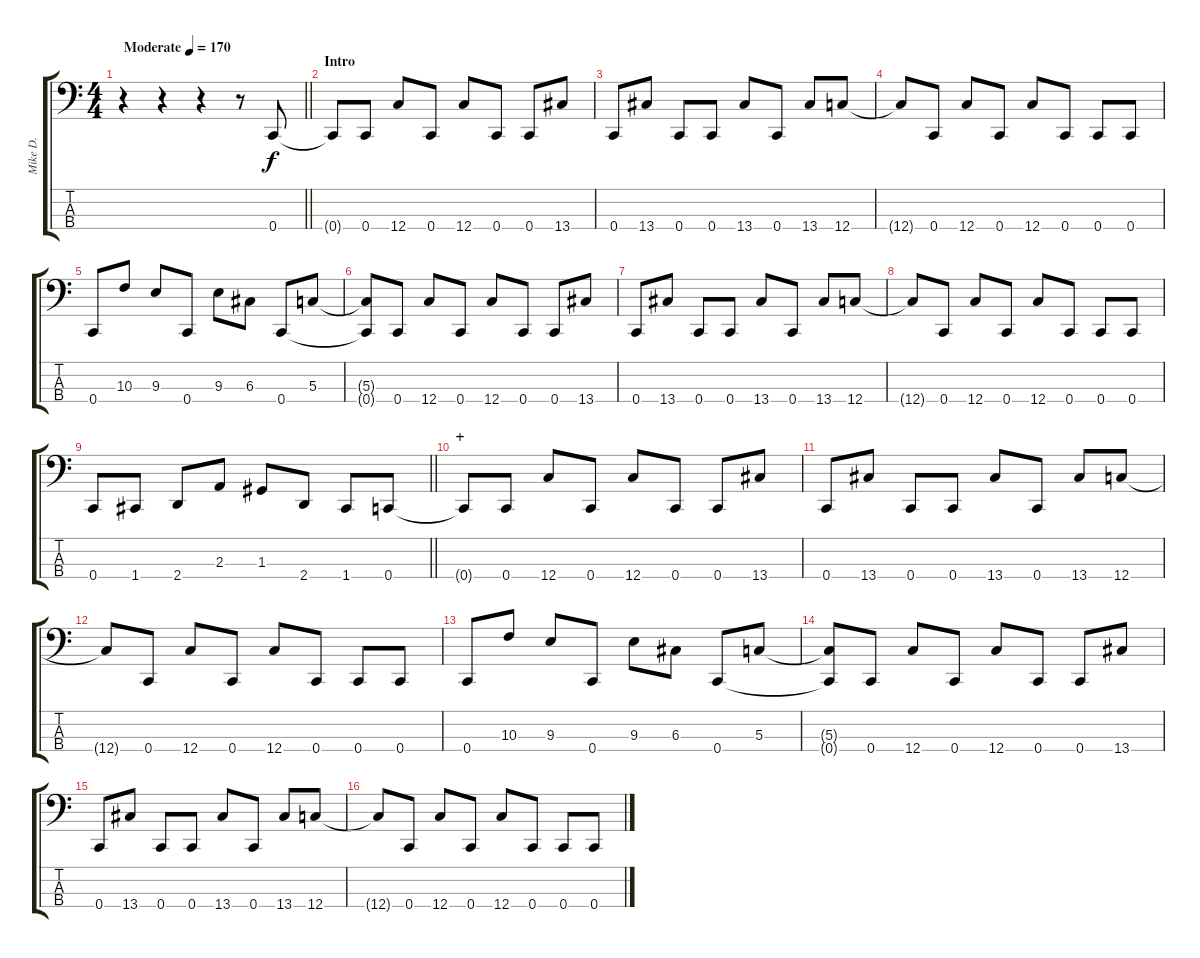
\track ("Mike D." "Mike D.") {instrument electricbassfinger}
\staff {score tabs}
\tuning (F2 C2 G1 C1) {hide}
\ts (4 4)
\tempo (170 "Moderate")
\clef f4
\barLineRight lightlight
\ks c
r.4{dy f instrument electricbassfinger} r.4 r.4 r.8 0.4.8 |
\section ("" "Intro")
0.4{t}.8 0.4.8 12.4.8 0.4.8 12.4.8 0.4.8 0.4.8 13.4.8 |
0.4.8 13.4.8 0.4.8 0.4.8 13.4.8 0.4.8 13.4.8 12.4.8 |
12.4{t}.8 0.4.8 12.4.8 0.4.8 12.4.8 0.4.8 0.4.8 0.4.8 |
0.4.8 10.3.8 9.3.8 0.4.8 9.3.8 6.3.8 0.4.8 5.3.8 |
(5.3{t} 0.4{t}).8 0.4.8 12.4.8 0.4.8 12.4.8 0.4.8 0.4.8 13.4.8 |
0.4.8 13.4.8 0.4.8 0.4.8 13.4.8 0.4.8 13.4.8 12.4.8 |
12.4{t}.8 0.4.8 12.4.8 0.4.8 12.4.8 0.4.8 0.4.8 0.4.8 |
\barLineRight lightlight
0.4.8 1.4.8 2.4.8 2.3.8 1.3.8 2.4.8 1.4.8 0.4.8 |
\section ("" "+")
0.4{t}.8 0.4.8 12.4.8 0.4.8 12.4.8 0.4.8 0.4.8 13.4.8 |
0.4.8 13.4.8 0.4.8 0.4.8 13.4.8 0.4.8 13.4.8 12.4.8 |
12.4{t}.8 0.4.8 12.4.8 0.4.8 12.4.8 0.4.8 0.4.8 0.4.8 |
0.4.8 10.3.8 9.3.8 0.4.8 9.3.8 6.3.8 0.4.8 5.3.8 |
(5.3{t} 0.4{t}).8 0.4.8 12.4.8 0.4.8 12.4.8 0.4.8 0.4.8 13.4.8 |
0.4.8 13.4.8 0.4.8 0.4.8 13.4.8 0.4.8 13.4.8 12.4.8 |
12.4{t}.8 0.4.8 12.4.8 0.4.8 12.4.8 0.4.8 0.4.8 0.4.8
